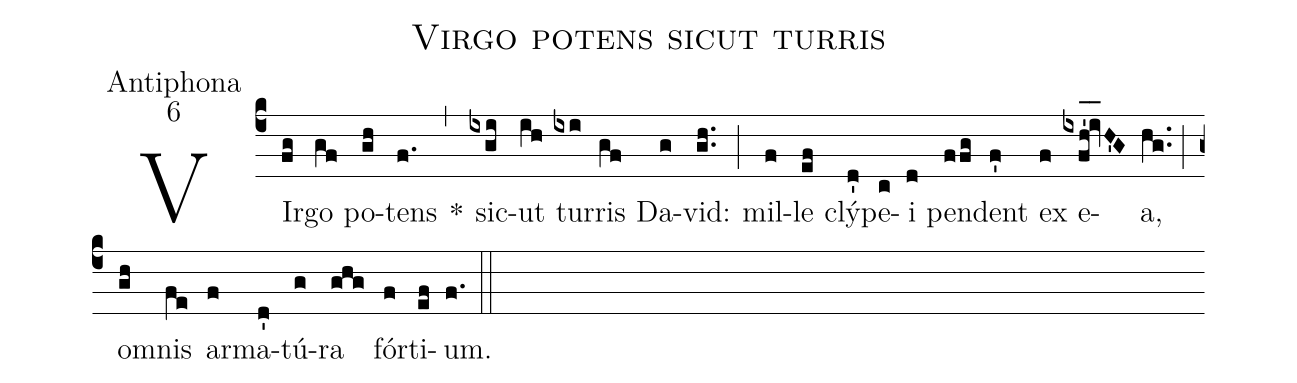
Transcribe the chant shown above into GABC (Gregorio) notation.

name:Virgo potens sicut turris;
office-part:Antiphona;
mode:6;
%%
(c4) VIr(fg)go(gf) po(gh)tens(f.) *(,) sic(ixgi)ut(ih) tur(ixi)ris(gf) Da(g)vid:(gh..) (;) mil(f)le(ef) clý(d')pe(c)i(d) pen(ffg)dent(f') ex(f) e(ixfh'_!iv_H'G)a,(hg..) (;) o(gh)mnis(fe) ar(f)ma(d')tú(g)ra(ghg) fór(f)ti(ef)um.(f.) (::)
